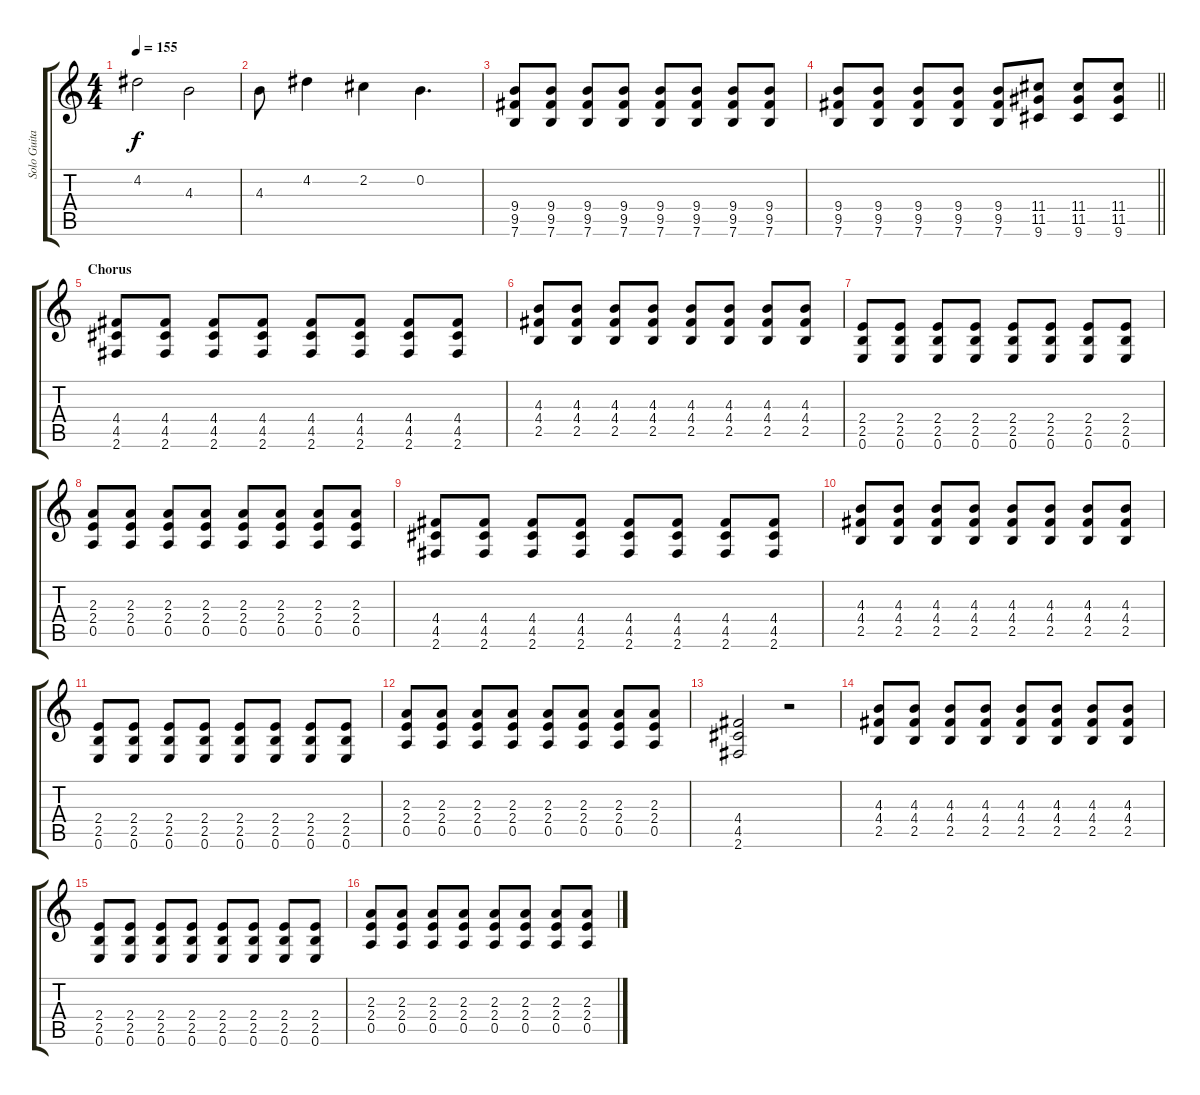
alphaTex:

\track ("Solo Guitar" "Solo Guita") {instrument distortionguitar}
\staff {score tabs}
\tuning (E4 B3 G3 D3 A2 E2) {hide}
\ts (4 4)
\tempo 155
\clef g2
\ks c
4.2.2{dy f} 4.3.2 |
4.3.8 4.2.4 2.2.4 0.2.4{d} |
(9.4 9.5 7.6).8 (9.4 9.5 7.6).8 (9.4 9.5 7.6).8 (9.4 9.5 7.6).8 (9.4 9.5 7.6).8 (9.4 9.5 7.6).8 (9.4 9.5 7.6).8 (9.4 9.5 7.6).8 |
\barLineRight lightlight
(9.4 9.5 7.6).8 (9.4 9.5 7.6).8 (9.4 9.5 7.6).8 (9.4 9.5 7.6).8 (9.4 9.5 7.6).8 (11.4 11.5 9.6).8 (11.4 11.5 9.6).8 (11.4 11.5 9.6).8 |
\section ("" "Chorus")
(4.4 4.5 2.6).8 (4.4 4.5 2.6).8 (4.4 4.5 2.6).8 (4.4 4.5 2.6).8 (4.4 4.5 2.6).8 (4.4 4.5 2.6).8 (4.4 4.5 2.6).8 (4.4 4.5 2.6).8 |
(4.3 4.4 2.5).8 (4.3 4.4 2.5).8 (4.3 4.4 2.5).8 (4.3 4.4 2.5).8 (4.3 4.4 2.5).8 (4.3 4.4 2.5).8 (4.3 4.4 2.5).8 (4.3 4.4 2.5).8 |
(2.4 2.5 0.6).8 (2.4 2.5 0.6).8 (2.4 2.5 0.6).8 (2.4 2.5 0.6).8 (2.4 2.5 0.6).8 (2.4 2.5 0.6).8 (2.4 2.5 0.6).8 (2.4 2.5 0.6).8 |
(2.3 2.4 0.5).8 (2.3 2.4 0.5).8 (2.3 2.4 0.5).8 (2.3 2.4 0.5).8 (2.3 2.4 0.5).8 (2.3 2.4 0.5).8 (2.3 2.4 0.5).8 (2.3 2.4 0.5).8 |
(4.4 4.5 2.6).8 (4.4 4.5 2.6).8 (4.4 4.5 2.6).8 (4.4 4.5 2.6).8 (4.4 4.5 2.6).8 (4.4 4.5 2.6).8 (4.4 4.5 2.6).8 (4.4 4.5 2.6).8 |
(4.3 4.4 2.5).8 (4.3 4.4 2.5).8 (4.3 4.4 2.5).8 (4.3 4.4 2.5).8 (4.3 4.4 2.5).8 (4.3 4.4 2.5).8 (4.3 4.4 2.5).8 (4.3 4.4 2.5).8 |
(2.4 2.5 0.6).8 (2.4 2.5 0.6).8 (2.4 2.5 0.6).8 (2.4 2.5 0.6).8 (2.4 2.5 0.6).8 (2.4 2.5 0.6).8 (2.4 2.5 0.6).8 (2.4 2.5 0.6).8 |
(2.3 2.4 0.5).8 (2.3 2.4 0.5).8 (2.3 2.4 0.5).8 (2.3 2.4 0.5).8 (2.3 2.4 0.5).8 (2.3 2.4 0.5).8 (2.3 2.4 0.5).8 (2.3 2.4 0.5).8 |
(4.4 4.5 2.6).2 r.2 |
(4.3 4.4 2.5).8 (4.3 4.4 2.5).8 (4.3 4.4 2.5).8 (4.3 4.4 2.5).8 (4.3 4.4 2.5).8 (4.3 4.4 2.5).8 (4.3 4.4 2.5).8 (4.3 4.4 2.5).8 |
(2.4 2.5 0.6).8 (2.4 2.5 0.6).8 (2.4 2.5 0.6).8 (2.4 2.5 0.6).8 (2.4 2.5 0.6).8 (2.4 2.5 0.6).8 (2.4 2.5 0.6).8 (2.4 2.5 0.6).8 |
(2.3 2.4 0.5).8 (2.3 2.4 0.5).8 (2.3 2.4 0.5).8 (2.3 2.4 0.5).8 (2.3 2.4 0.5).8 (2.3 2.4 0.5).8 (2.3 2.4 0.5).8 (2.3 2.4 0.5).8
